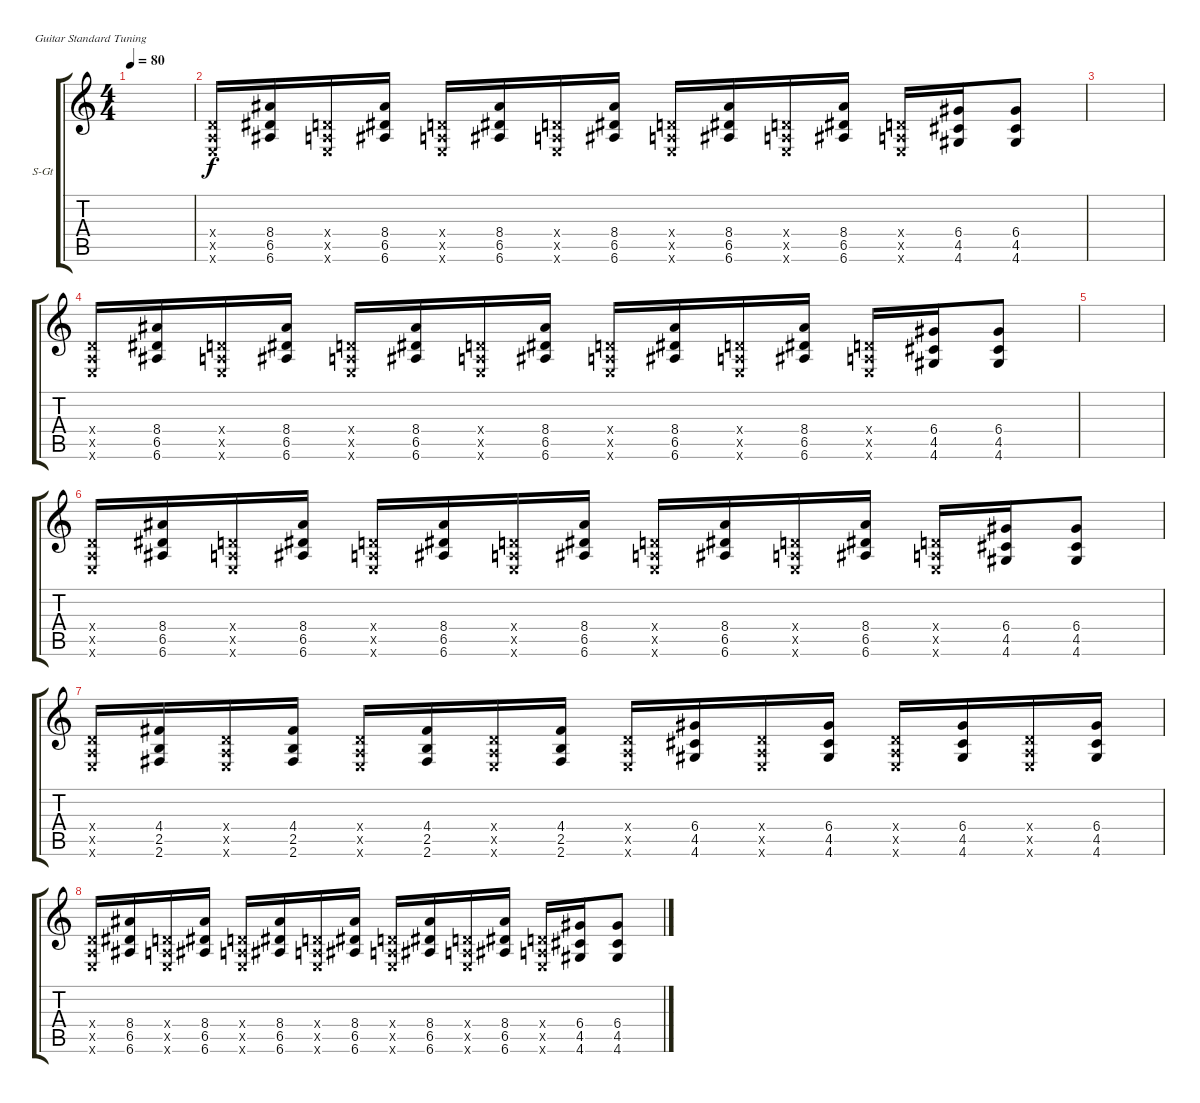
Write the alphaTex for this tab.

\defaultSystemsLayout 4
\bracketExtendMode groupsimilarinstruments
\firstSystemTrackNameOrientation horizontal
\otherSystemsTrackNameOrientation horizontal
\track ("Steel Guitar" "S-Gt") {instrument acousticguitarsteel}
\staff {score tabs}
\tuning (E4 B3 G3 D3 A2 E2)
\ts (4 4)
\tempo 80
\clef g2
\scale
0.485477
\ks c
|
\scale
0.257261 (0.6{x} 0.5{x} 0.4{x}).16 (6.6 6.5 8.4).16 (0.6{x} 0.5{x} 0.4{x}).16 (6.6 6.5 8.4).16 (0.6{x} 0.5{x} 0.4{x}).16 (6.6 6.5 8.4).16 (0.6{x} 0.5{x} 0.4{x}).16 (6.6 6.5 8.4).16 (0.6{x} 0.5{x} 0.4{x}).16 (6.6 6.5 8.4).16 (0.6{x} 0.5{x} 0.4{x}).16 (6.6 6.5 8.4).16 (0.6{x} 0.5{x} 0.4{x}).16 (4.6 4.5 6.4).16 (6.4 4.5 4.6).8 |
\scale
0.257261 |
\scale
0.333333 (0.6{x} 0.5{x} 0.4{x}).16 (6.6 6.5 8.4).16 (0.6{x} 0.5{x} 0.4{x}).16 (6.6 6.5 8.4).16 (0.6{x} 0.5{x} 0.4{x}).16 (6.6 6.5 8.4).16 (0.6{x} 0.5{x} 0.4{x}).16 (6.6 6.5 8.4).16 (0.6{x} 0.5{x} 0.4{x}).16 (6.6 6.5 8.4).16 (0.6{x} 0.5{x} 0.4{x}).16 (6.6 6.5 8.4).16 (0.6{x} 0.5{x} 0.4{x}).16 (4.6 4.5 6.4).16 (6.4 4.5 4.6).8 |
\scale
0.333333 |
\scale
0.333333 (0.6{x} 0.5{x} 0.4{x}).16 (6.6 6.5 8.4).16 (0.6{x} 0.5{x} 0.4{x}).16 (6.6 6.5 8.4).16 (0.6{x} 0.5{x} 0.4{x}).16 (6.6 6.5 8.4).16 (0.6{x} 0.5{x} 0.4{x}).16 (6.6 6.5 8.4).16 (0.6{x} 0.5{x} 0.4{x}).16 (6.6 6.5 8.4).16 (0.6{x} 0.5{x} 0.4{x}).16 (6.6 6.5 8.4).16 (0.6{x} 0.5{x} 0.4{x}).16 (4.6 4.5 6.4).16 (6.4 4.5 4.6).8 |
(0.6{x} 0.5{x} 0.4{x}).16 (2.6 2.5 4.4).16 (0.6{x} 0.5{x} 0.4{x}).16 (2.6 2.5 4.4).16 (0.6{x} 0.5{x} 0.4{x}).16 (2.6 2.5 4.4).16 (0.6{x} 0.5{x} 0.4{x}).16 (2.6 2.5 4.4).16 (0.6{x} 0.5{x} 0.4{x}).16 (4.6 4.5 6.4).16 (0.6{x} 0.5{x} 0.4{x}).16 (4.6 4.5 6.4).16 (0.6{x} 0.5{x} 0.4{x}).16 (4.6 4.5 6.4).16 (0.6{x} 0.5{x} 0.4{x}).16 (4.6 4.5 6.4).16 |
(0.6{x} 0.5{x} 0.4{x}).16 (6.6 6.5 8.4).16 (0.6{x} 0.5{x} 0.4{x}).16 (6.6 6.5 8.4).16 (0.6{x} 0.5{x} 0.4{x}).16 (6.6 6.5 8.4).16 (0.6{x} 0.5{x} 0.4{x}).16 (6.6 6.5 8.4).16 (0.6{x} 0.5{x} 0.4{x}).16 (6.6 6.5 8.4).16 (0.6{x} 0.5{x} 0.4{x}).16 (6.6 6.5 8.4).16 (0.6{x} 0.5{x} 0.4{x}).16 (4.6 4.5 6.4).16 (6.4 4.5 4.6).8
